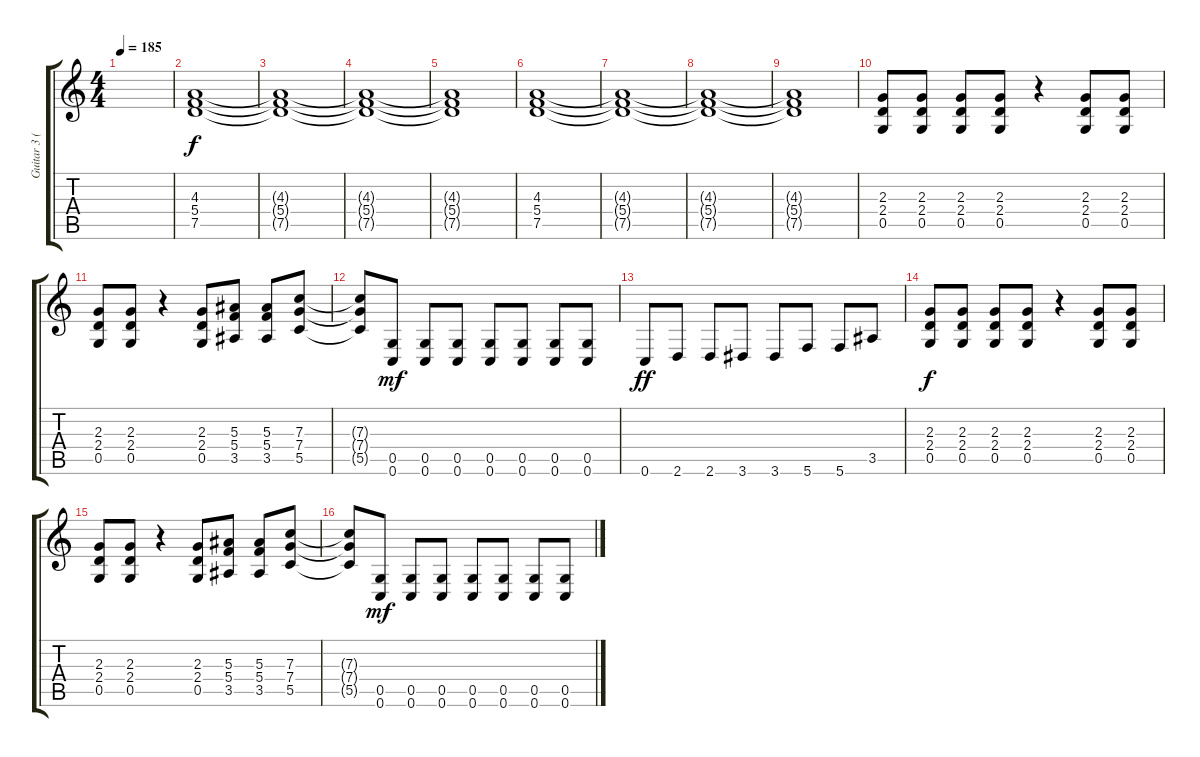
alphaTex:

\track ("Guitar 3 (Rhytm)" "Guitar 3 (") {instrument distortionguitar}
\staff {score tabs}
\tuning (D4 A3 F3 C3 G2 C2) {hide}
\ts (4 4)
\tempo 185
\clef g2
\ks c
|
(4.3 5.4 7.5).1{volume 12} |
(4.3{t} 5.4{t} 7.5{t}).1{volume 6} |
(4.3{t} 5.4{t} 7.5{t}).1 |
(4.3{t} 5.4{t} 7.5{t}).1 |
(4.3 5.4 7.5).1{volume 12} |
(4.3{t} 5.4{t} 7.5{t}).1{volume 6} |
(4.3{t} 5.4{t} 7.5{t}).1 |
(4.3{t} 5.4{t} 7.5{t}).1 |
(2.3 2.4 0.5).8{volume 13} (2.3 2.4 0.5).8 (2.3 2.4 0.5).8 (2.3 2.4 0.5).8 r.4 (2.3 2.4 0.5).8 (2.3 2.4 0.5).8 |
(2.3 2.4 0.5).8 (2.3 2.4 0.5).8 r.4 (2.3 2.4 0.5).8 (5.3 5.4 3.5).8 (5.3 5.4 3.5).8 (7.3 7.4 5.5).8 |
(7.3{t} 7.4{t} 5.5{t}).8 (0.5 0.6).8{dy mf} (0.5 0.6).8 (0.5 0.6).8 (0.5 0.6).8 (0.5 0.6).8 (0.5 0.6).8 (0.5 0.6).8 |
0.6.8{dy ff} 2.6.8 2.6.8 3.6.8 3.6.8 5.6.8 5.6.8 3.5.8 |
(2.3 2.4 0.5).8{dy f} (2.3 2.4 0.5).8 (2.3 2.4 0.5).8 (2.3 2.4 0.5).8 r.4 (2.3 2.4 0.5).8 (2.3 2.4 0.5).8 |
(2.3 2.4 0.5).8 (2.3 2.4 0.5).8 r.4 (2.3 2.4 0.5).8 (5.3 5.4 3.5).8 (5.3 5.4 3.5).8 (7.3 7.4 5.5).8 |
(7.3{t} 7.4{t} 5.5{t}).8 (0.5 0.6).8{dy mf} (0.5 0.6).8 (0.5 0.6).8 (0.5 0.6).8 (0.5 0.6).8 (0.5 0.6).8 (0.5 0.6).8
